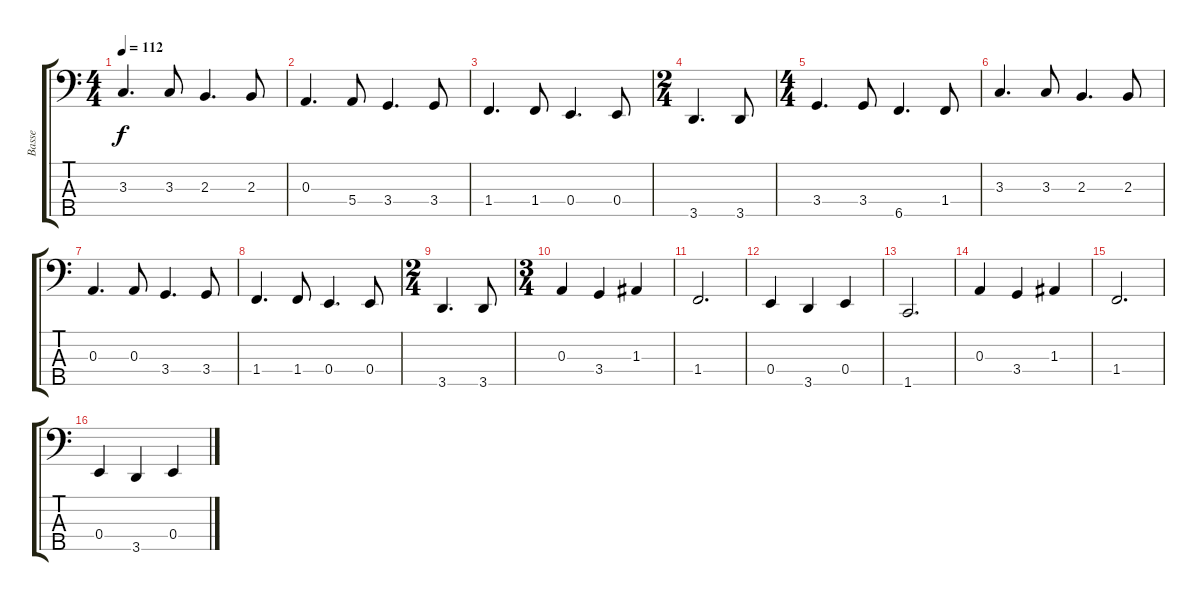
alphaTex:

\track ("Basse" "Basse") {instrument electricbasspick}
\staff {score tabs}
\tuning (G2 D2 A1 E1 B0) {hide}
\ts (4 4)
\tempo 112
\clef f4
\ks c
3.3.4{d dy f} 3.3.8 2.3.4{d} 2.3.8 |
0.3.4{d} 5.4.8 3.4.4{d} 3.4.8 |
1.4.4{d} 1.4.8 0.4.4{d} 0.4.8 |
\ts (2 4)
3.5.4{d} 3.5.8 |
\ts (4 4)
3.4.4{d} 3.4.8 6.5.4{d} 1.4.8 |
3.3.4{d} 3.3.8 2.3.4{d} 2.3.8 |
0.3.4{d} 0.3.8 3.4.4{d} 3.4.8 |
1.4.4{d} 1.4.8 0.4.4{d} 0.4.8 |
\ts (2 4)
3.5.4{d} 3.5.8 |
\ts (3 4)
0.3.4 3.4.4 1.3.4 |
1.4.2{d} |
0.4.4 3.5.4 0.4.4 |
1.5.2{d} |
0.3.4 3.4.4 1.3.4 |
1.4.2{d} |
0.4.4 3.5.4 0.4.4
